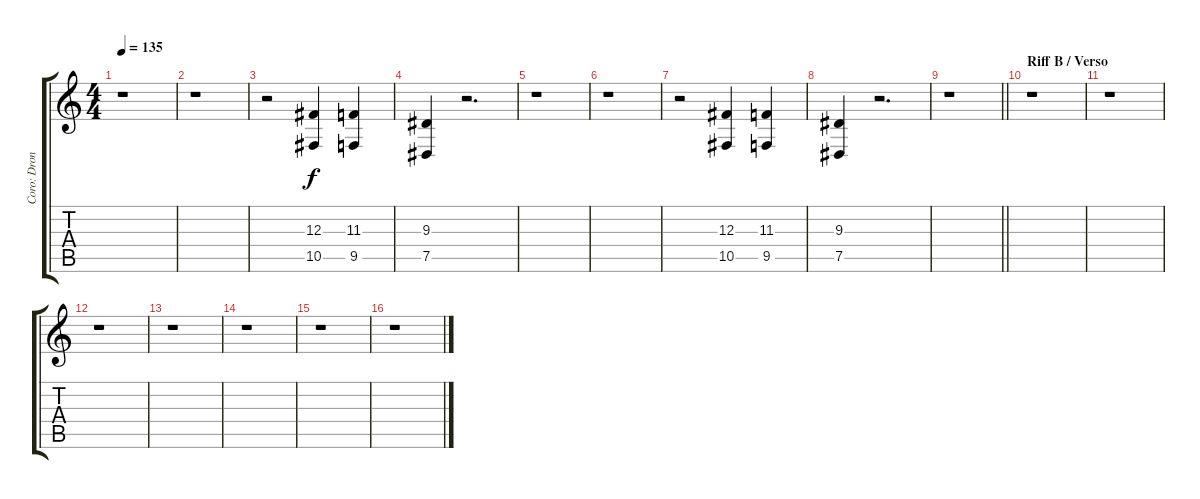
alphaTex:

\track ("Coro: Dronjak y Elmgren" "Coro: Dron") {instrument choiraahs}
\staff {score tabs}
\tuning (Eb4 Bb3 Gb3 Db3 Ab2 Eb2) {hide}
\ts (4 4)
\tempo 135
\clef g2
\ks c
r.1{dy f} |
r.1 |
r.2 (12.3 10.5).4 (11.3 9.5).4 |
(9.3 7.5).4 r.2{d} |
r.1 |
r.1 |
r.2 (12.3 10.5).4 (11.3 9.5).4 |
(9.3 7.5).4 r.2{d} |
\barLineRight lightlight
r.1 |
\section ("" "Riff B / Verso")
r.1 |
r.1 |
r.1 |
r.1 |
r.1 |
r.1 |
r.1
